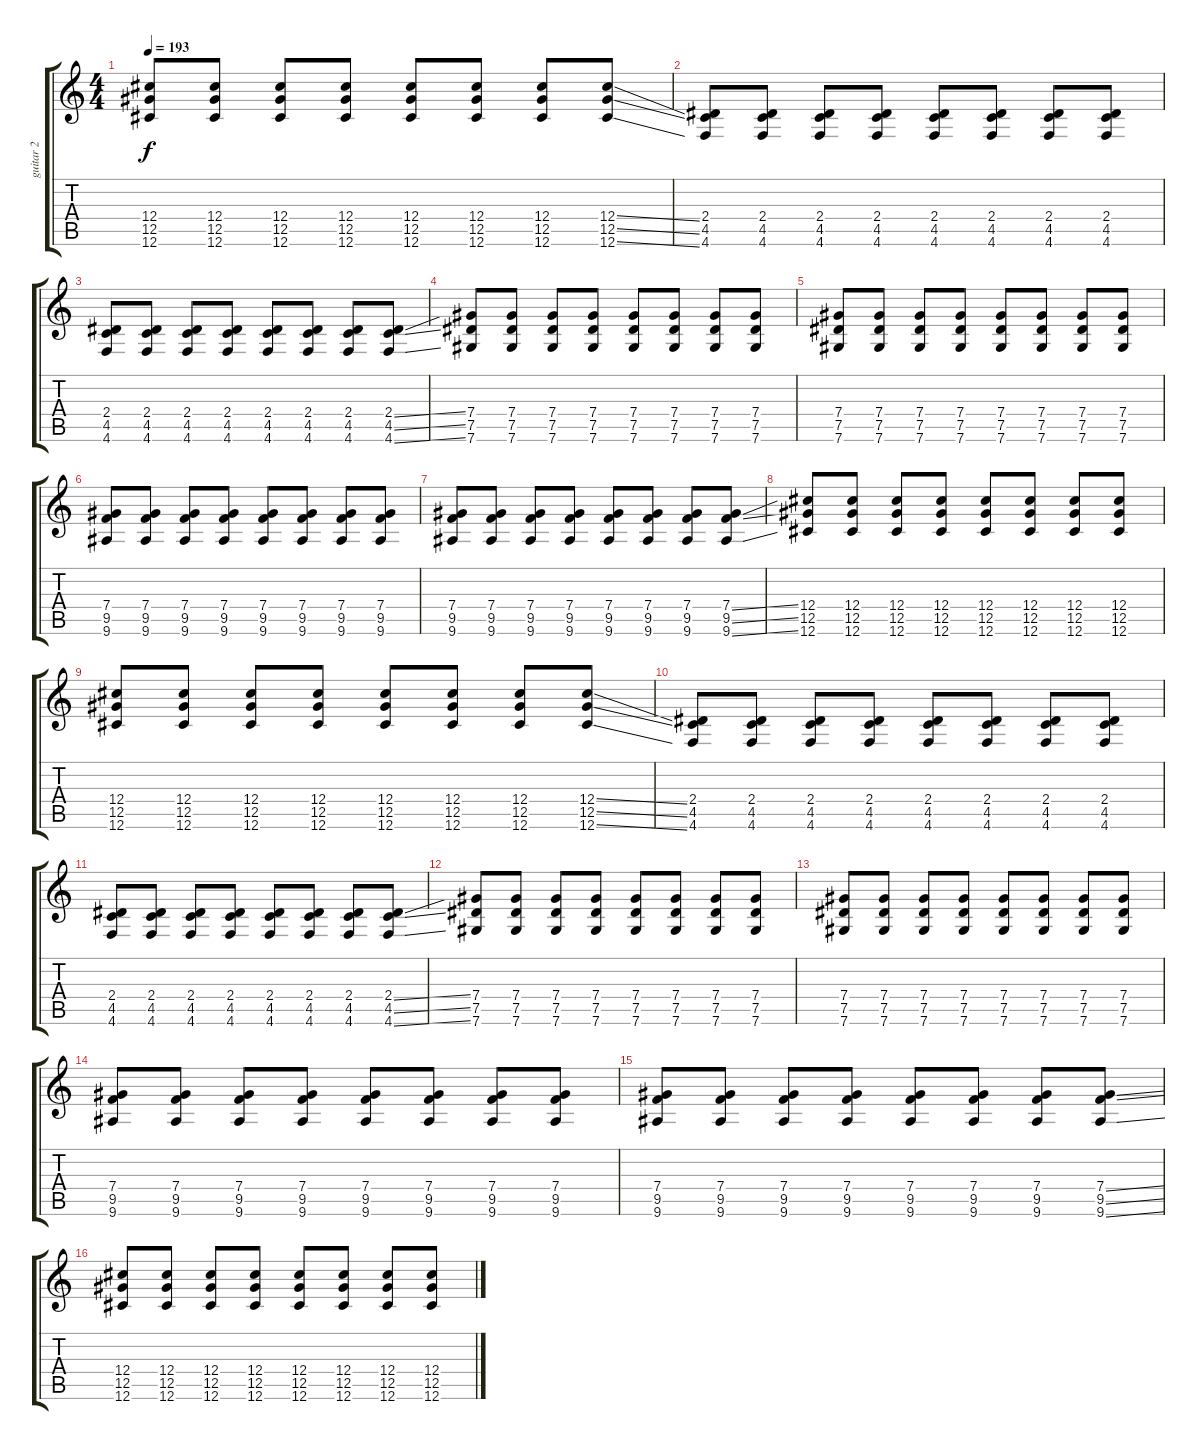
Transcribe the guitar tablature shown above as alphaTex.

\track ("guitar 2" "guitar 2") {instrument distortionguitar}
\staff {score tabs}
\tuning (Eb4 Bb3 Gb3 Db3 Ab2 Db2) {hide}
\ts (4 4)
\tempo 193
\clef g2
\ks c
(12.4 12.5 12.6).8{dy f} (12.4 12.5 12.6).8 (12.4 12.5 12.6).8 (12.4 12.5 12.6).8 (12.4 12.5 12.6).8 (12.4 12.5 12.6).8 (12.4 12.5 12.6).8 (12.4{ss} 12.5{ss} 12.6{ss}).8 |
(2.4 4.5 4.6).8 (2.4 4.5 4.6).8 (2.4 4.5 4.6).8 (2.4 4.5 4.6).8 (2.4 4.5 4.6).8 (2.4 4.5 4.6).8 (2.4 4.5 4.6).8 (2.4 4.5 4.6).8 |
(2.4 4.5 4.6).8 (2.4 4.5 4.6).8 (2.4 4.5 4.6).8 (2.4 4.5 4.6).8 (2.4 4.5 4.6).8 (2.4 4.5 4.6).8 (2.4 4.5 4.6).8 (2.4{ss} 4.5{ss} 4.6{ss}).8 |
(7.4 7.5 7.6).8 (7.4 7.5 7.6).8 (7.4 7.5 7.6).8 (7.4 7.5 7.6).8 (7.4 7.5 7.6).8 (7.4 7.5 7.6).8 (7.4 7.5 7.6).8 (7.4 7.5 7.6).8 |
(7.4 7.5 7.6).8 (7.4 7.5 7.6).8 (7.4 7.5 7.6).8 (7.4 7.5 7.6).8 (7.4 7.5 7.6).8 (7.4 7.5 7.6).8 (7.4 7.5 7.6).8 (7.4 7.5 7.6).8 |
(7.4 9.5 9.6).8 (7.4 9.5 9.6).8 (7.4 9.5 9.6).8 (7.4 9.5 9.6).8 (7.4 9.5 9.6).8 (7.4 9.5 9.6).8 (7.4 9.5 9.6).8 (7.4 9.5 9.6).8 |
(7.4 9.5 9.6).8 (7.4 9.5 9.6).8 (7.4 9.5 9.6).8 (7.4 9.5 9.6).8 (7.4 9.5 9.6).8 (7.4 9.5 9.6).8 (7.4 9.5 9.6).8 (7.4{ss} 9.5{ss} 9.6{ss}).8 |
(12.4 12.5 12.6).8 (12.4 12.5 12.6).8 (12.4 12.5 12.6).8 (12.4 12.5 12.6).8 (12.4 12.5 12.6).8 (12.4 12.5 12.6).8 (12.4 12.5 12.6).8 (12.4 12.5 12.6).8 |
(12.4 12.5 12.6).8 (12.4 12.5 12.6).8 (12.4 12.5 12.6).8 (12.4 12.5 12.6).8 (12.4 12.5 12.6).8 (12.4 12.5 12.6).8 (12.4 12.5 12.6).8 (12.4{ss} 12.5{ss} 12.6{ss}).8 |
(2.4 4.5 4.6).8 (2.4 4.5 4.6).8 (2.4 4.5 4.6).8 (2.4 4.5 4.6).8 (2.4 4.5 4.6).8 (2.4 4.5 4.6).8 (2.4 4.5 4.6).8 (2.4 4.5 4.6).8 |
(2.4 4.5 4.6).8 (2.4 4.5 4.6).8 (2.4 4.5 4.6).8 (2.4 4.5 4.6).8 (2.4 4.5 4.6).8 (2.4 4.5 4.6).8 (2.4 4.5 4.6).8 (2.4{ss} 4.5{ss} 4.6{ss}).8 |
(7.4 7.5 7.6).8 (7.4 7.5 7.6).8 (7.4 7.5 7.6).8 (7.4 7.5 7.6).8 (7.4 7.5 7.6).8 (7.4 7.5 7.6).8 (7.4 7.5 7.6).8 (7.4 7.5 7.6).8 |
(7.4 7.5 7.6).8 (7.4 7.5 7.6).8 (7.4 7.5 7.6).8 (7.4 7.5 7.6).8 (7.4 7.5 7.6).8 (7.4 7.5 7.6).8 (7.4 7.5 7.6).8 (7.4 7.5 7.6).8 |
(7.4 9.5 9.6).8 (7.4 9.5 9.6).8 (7.4 9.5 9.6).8 (7.4 9.5 9.6).8 (7.4 9.5 9.6).8 (7.4 9.5 9.6).8 (7.4 9.5 9.6).8 (7.4 9.5 9.6).8 |
(7.4 9.5 9.6).8 (7.4 9.5 9.6).8 (7.4 9.5 9.6).8 (7.4 9.5 9.6).8 (7.4 9.5 9.6).8 (7.4 9.5 9.6).8 (7.4 9.5 9.6).8 (7.4{ss} 9.5{ss} 9.6{ss}).8 |
(12.4 12.5 12.6).8 (12.4 12.5 12.6).8 (12.4 12.5 12.6).8 (12.4 12.5 12.6).8 (12.4 12.5 12.6).8 (12.4 12.5 12.6).8 (12.4 12.5 12.6).8 (12.4 12.5 12.6).8
